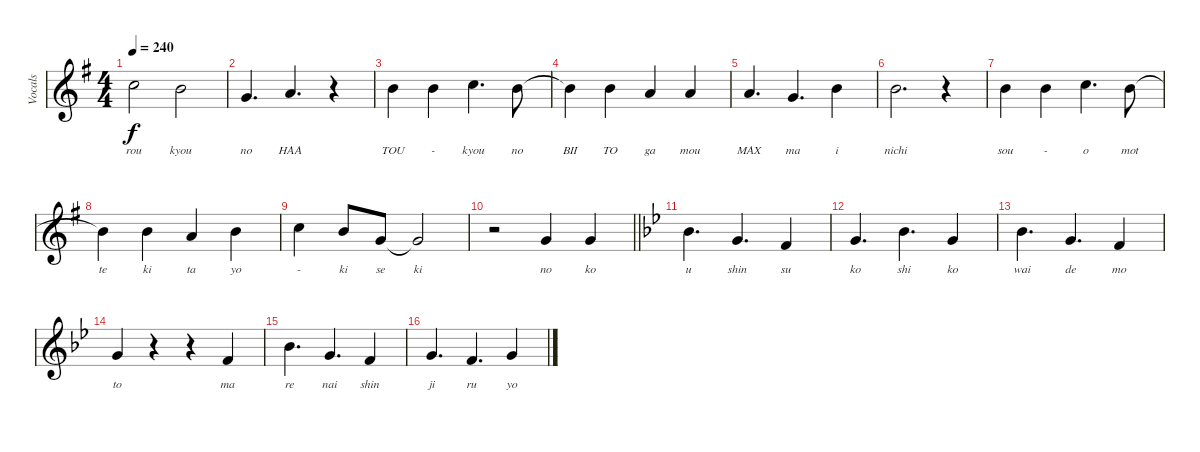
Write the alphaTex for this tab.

\track ("Vocals" "Vocals") {instrument cello}
\staff {score}
\tuning (E4 B3 G3 D3 A2 E2 B1) {hide}
\ts (4 4)
\tempo 240
\clef g2
\ks g
8.1.2{lyrics (0 "rou") lyrics (1 "") lyrics (2 "") lyrics (3 "") lyrics (4 "") dy f} 7.1.2{lyrics (0 "kyou") lyrics (1 "") lyrics (2 "") lyrics (3 "") lyrics (4 "")} |
3.1.4{d lyrics (0 "no") lyrics (1 "") lyrics (2 "") lyrics (3 "") lyrics (4 "")} 5.1.4{d lyrics (0 "HAA") lyrics (1 "") lyrics (2 "") lyrics (3 "") lyrics (4 "")} r.4 |
7.1.4{lyrics (0 "TOU") lyrics (1 "") lyrics (2 "") lyrics (3 "") lyrics (4 "")} 7.1.4{lyrics (0 "-") lyrics (1 "") lyrics (2 "") lyrics (3 "") lyrics (4 "")} 8.1.4{d lyrics (0 "kyou") lyrics (1 "") lyrics (2 "") lyrics (3 "") lyrics (4 "")} 7.1.8{lyrics (0 "no") lyrics (1 "") lyrics (2 "") lyrics (3 "") lyrics (4 "")} |
7.1{t}.4{lyrics (0 "BII") lyrics (1 "") lyrics (2 "") lyrics (3 "") lyrics (4 "")} 7.1.4{lyrics (0 "TO") lyrics (1 "") lyrics (2 "") lyrics (3 "") lyrics (4 "")} 5.1.4{lyrics (0 "ga") lyrics (1 "") lyrics (2 "") lyrics (3 "") lyrics (4 "")} 5.1.4{lyrics (0 "mou") lyrics (1 "") lyrics (2 "") lyrics (3 "") lyrics (4 "")} |
5.1.4{d lyrics (0 "MAX") lyrics (1 "") lyrics (2 "") lyrics (3 "") lyrics (4 "")} 3.1.4{d lyrics (0 "ma") lyrics (1 "") lyrics (2 "") lyrics (3 "") lyrics (4 "")} 7.1.4{lyrics (0 "i") lyrics (1 "") lyrics (2 "") lyrics (3 "") lyrics (4 "")} |
7.1.2{d lyrics (0 "nichi") lyrics (1 "") lyrics (2 "") lyrics (3 "") lyrics (4 "")} r.4 |
7.1.4{lyrics (0 "sou") lyrics (1 "") lyrics (2 "") lyrics (3 "") lyrics (4 "")} 7.1.4{lyrics (0 "-") lyrics (1 "") lyrics (2 "") lyrics (3 "") lyrics (4 "")} 8.1.4{d lyrics (0 "o") lyrics (1 "") lyrics (2 "") lyrics (3 "") lyrics (4 "")} 7.1.8{lyrics (0 "mot") lyrics (1 "") lyrics (2 "") lyrics (3 "") lyrics (4 "")} |
7.1{t}.4{lyrics (0 "te") lyrics (1 "") lyrics (2 "") lyrics (3 "") lyrics (4 "")} 7.1.4{lyrics (0 "ki") lyrics (1 "") lyrics (2 "") lyrics (3 "") lyrics (4 "")} 5.1.4{lyrics (0 "ta") lyrics (1 "") lyrics (2 "") lyrics (3 "") lyrics (4 "")} 7.1.4{lyrics (0 "yo") lyrics (1 "") lyrics (2 "") lyrics (3 "") lyrics (4 "")} |
8.1.4{lyrics (0 "-") lyrics (1 "") lyrics (2 "") lyrics (3 "") lyrics (4 "")} 7.1.8{lyrics (0 "ki") lyrics (1 "") lyrics (2 "") lyrics (3 "") lyrics (4 "")} 3.1.8{lyrics (0 "se") lyrics (1 "") lyrics (2 "") lyrics (3 "") lyrics (4 "")} 3.1{t}.2{lyrics (0 "ki") lyrics (1 "") lyrics (2 "") lyrics (3 "") lyrics (4 "")} |
\barLineRight lightlight
r.2 3.1.4{lyrics (0 "no") lyrics (1 "") lyrics (2 "") lyrics (3 "") lyrics (4 "")} 3.1.4{lyrics (0 "ko") lyrics (1 "") lyrics (2 "") lyrics (3 "") lyrics (4 "")} |
\section ("" "")
\ks bb
6.1.4{d lyrics (0 "u") lyrics (1 "") lyrics (2 "") lyrics (3 "") lyrics (4 "")} 3.1.4{d lyrics (0 "shin") lyrics (1 "") lyrics (2 "") lyrics (3 "") lyrics (4 "")} 1.1.4{lyrics (0 "su") lyrics (1 "") lyrics (2 "") lyrics (3 "") lyrics (4 "")} |
3.1.4{d lyrics (0 "ko") lyrics (1 "") lyrics (2 "") lyrics (3 "") lyrics (4 "")} 6.1.4{d lyrics (0 "shi") lyrics (1 "") lyrics (2 "") lyrics (3 "") lyrics (4 "")} 3.1.4{lyrics (0 "ko") lyrics (1 "") lyrics (2 "") lyrics (3 "") lyrics (4 "")} |
6.1.4{d lyrics (0 "wai") lyrics (1 "") lyrics (2 "") lyrics (3 "") lyrics (4 "")} 3.1.4{d lyrics (0 "de") lyrics (1 "") lyrics (2 "") lyrics (3 "") lyrics (4 "")} 1.1.4{lyrics (0 "mo") lyrics (1 "") lyrics (2 "") lyrics (3 "") lyrics (4 "")} |
3.1.4{lyrics (0 "to") lyrics (1 "") lyrics (2 "") lyrics (3 "") lyrics (4 "")} r.4 r.4 1.1.4{lyrics (0 "ma") lyrics (1 "") lyrics (2 "") lyrics (3 "") lyrics (4 "")} |
6.1.4{d lyrics (0 "re") lyrics (1 "") lyrics (2 "") lyrics (3 "") lyrics (4 "")} 3.1.4{d lyrics (0 "nai") lyrics (1 "") lyrics (2 "") lyrics (3 "") lyrics (4 "")} 1.1.4{lyrics (0 "shin") lyrics (1 "") lyrics (2 "") lyrics (3 "") lyrics (4 "")} |
3.1.4{d lyrics (0 "ji") lyrics (1 "") lyrics (2 "") lyrics (3 "") lyrics (4 "")} 1.1.4{d lyrics (0 "ru") lyrics (1 "") lyrics (2 "") lyrics (3 "") lyrics (4 "")} 3.1.4{lyrics (0 "yo") lyrics (1 "") lyrics (2 "") lyrics (3 "") lyrics (4 "")}
